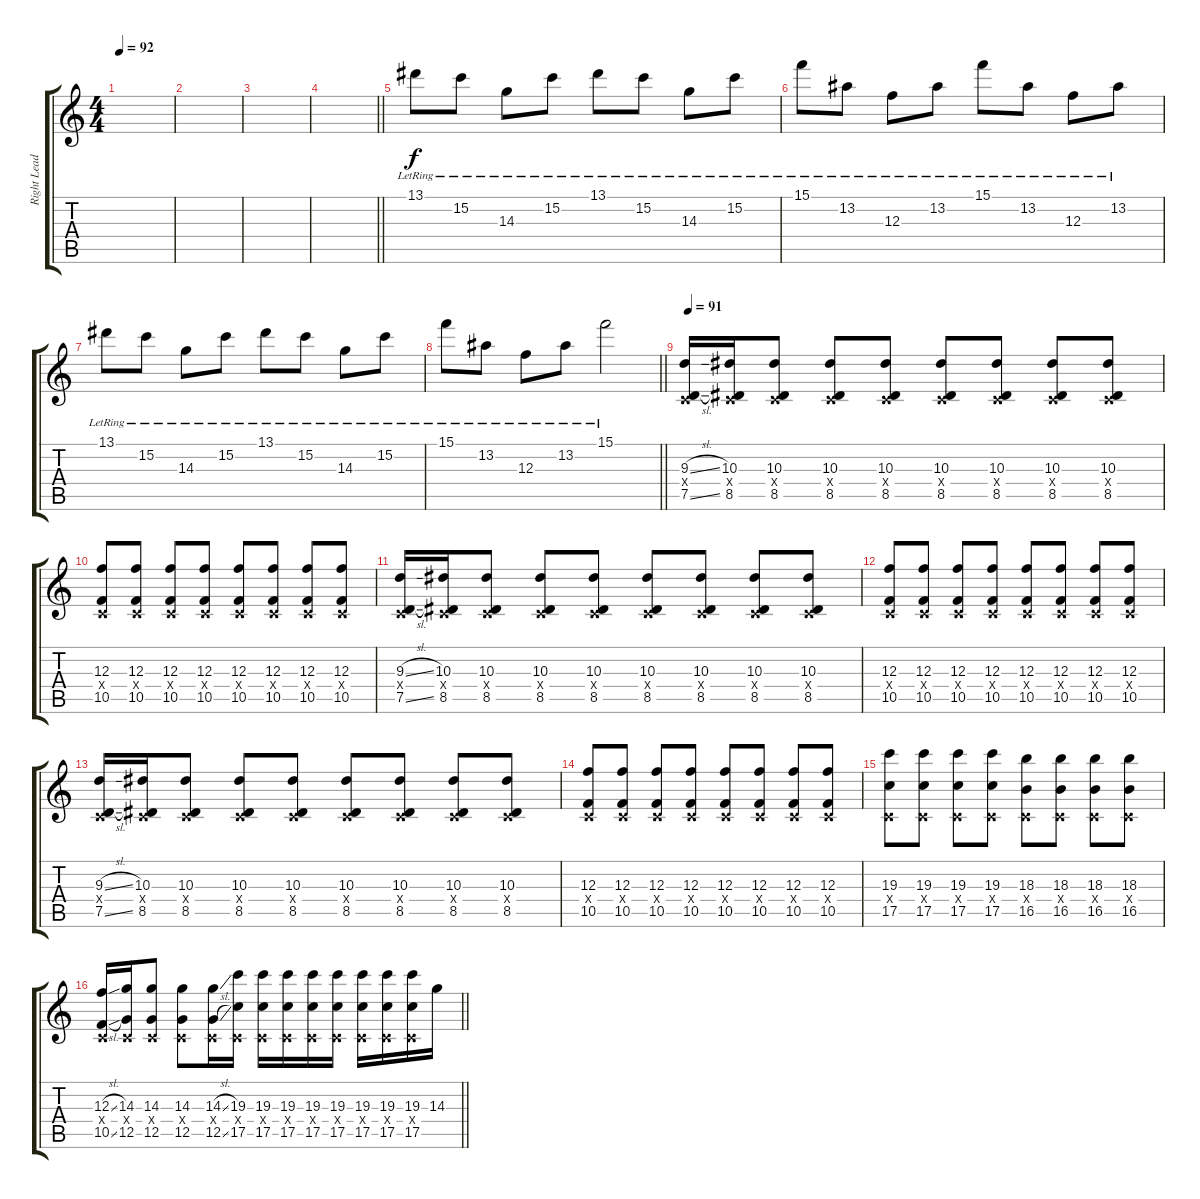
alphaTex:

\track ("Right Lead 1" "Right Lead") {instrument distortionguitar}
\staff {score tabs}
\tuning (D4 A3 F3 C3 G2 C2) {hide}
\ts (4 4)
\section ("" "")
\tempo 92
\clef g2
\ks c
|
|
|
\barLineRight lightlight
|
\section ("" "")
13.1{lr}.8 15.2{lr}.8 14.3{lr}.8 15.2{lr}.8 13.1{lr}.8 15.2{lr}.8 14.3{lr}.8 15.2{lr}.8 |
15.1{lr}.8 13.2{lr}.8 12.3{lr}.8 13.2{lr}.8 15.1{lr}.8 13.2{lr}.8 12.3{lr}.8 13.2{lr}.8 |
13.1{lr}.8 15.2{lr}.8 14.3{lr}.8 15.2{lr}.8 13.1{lr}.8 15.2{lr}.8 14.3{lr}.8 15.2{lr}.8 |
\barLineRight lightlight
15.1{lr}.8 13.2{lr}.8 12.3{lr}.8 13.2{lr}.8 15.1{lr}.2 |
\section ("" "")
\tempo 91
(9.3{sl} 0.4{x} 7.5{sl}).16{volume 16 instrument distortionguitar} (10.3 0.4{x} 8.5).16 (10.3 0.4{x} 8.5).8 (10.3 0.4{x} 8.5).8 (10.3 0.4{x} 8.5).8 (10.3 0.4{x} 8.5).8 (10.3 0.4{x} 8.5).8 (10.3 0.4{x} 8.5).8 (10.3 0.4{x} 8.5).8 |
(12.3 0.4{x} 10.5).8 (12.3 0.4{x} 10.5).8 (12.3 0.4{x} 10.5).8 (12.3 0.4{x} 10.5).8 (12.3 0.4{x} 10.5).8 (12.3 0.4{x} 10.5).8 (12.3 0.4{x} 10.5).8 (12.3 0.4{x} 10.5).8 |
(9.3{sl} 0.4{x} 7.5{sl}).16 (10.3 0.4{x} 8.5).16 (10.3 0.4{x} 8.5).8 (10.3 0.4{x} 8.5).8 (10.3 0.4{x} 8.5).8 (10.3 0.4{x} 8.5).8 (10.3 0.4{x} 8.5).8 (10.3 0.4{x} 8.5).8 (10.3 0.4{x} 8.5).8 |
(12.3 0.4{x} 10.5).8 (12.3 0.4{x} 10.5).8 (12.3 0.4{x} 10.5).8 (12.3 0.4{x} 10.5).8 (12.3 0.4{x} 10.5).8 (12.3 0.4{x} 10.5).8 (12.3 0.4{x} 10.5).8 (12.3 0.4{x} 10.5).8 |
(9.3{sl} 0.4{x} 7.5{sl}).16 (10.3 0.4{x} 8.5).16 (10.3 0.4{x} 8.5).8 (10.3 0.4{x} 8.5).8 (10.3 0.4{x} 8.5).8 (10.3 0.4{x} 8.5).8 (10.3 0.4{x} 8.5).8 (10.3 0.4{x} 8.5).8 (10.3 0.4{x} 8.5).8 |
(12.3 0.4{x} 10.5).8 (12.3 0.4{x} 10.5).8 (12.3 0.4{x} 10.5).8 (12.3 0.4{x} 10.5).8 (12.3 0.4{x} 10.5).8 (12.3 0.4{x} 10.5).8 (12.3 0.4{x} 10.5).8 (12.3 0.4{x} 10.5).8 |
(19.3 0.4{x} 17.5).8 (19.3 0.4{x} 17.5).8 (19.3 0.4{x} 17.5).8 (19.3 0.4{x} 17.5).8 (18.3 0.4{x} 16.5).8 (18.3 0.4{x} 16.5).8 (18.3 0.4{x} 16.5).8 (18.3 0.4{x} 16.5).8 |
\barLineRight lightlight
(12.3{sl} 0.4{x} 10.5{sl}).16 (14.3 0.4{x} 12.5).16 (14.3 0.4{x} 12.5).8 (14.3 0.4{x} 12.5).8 (14.3{sl} 0.4{x} 12.5{sl}).16 (19.3 0.4{x} 17.5).16 (19.3 0.4{x} 17.5).16 (19.3 0.4{x} 17.5).16 (19.3 0.4{x} 17.5).16 (19.3 0.4{x} 17.5).16 (19.3 0.4{x} 17.5).16 (19.3 0.4{x} 17.5).16 (19.3 0.4{x} 17.5).16 14.3.16
